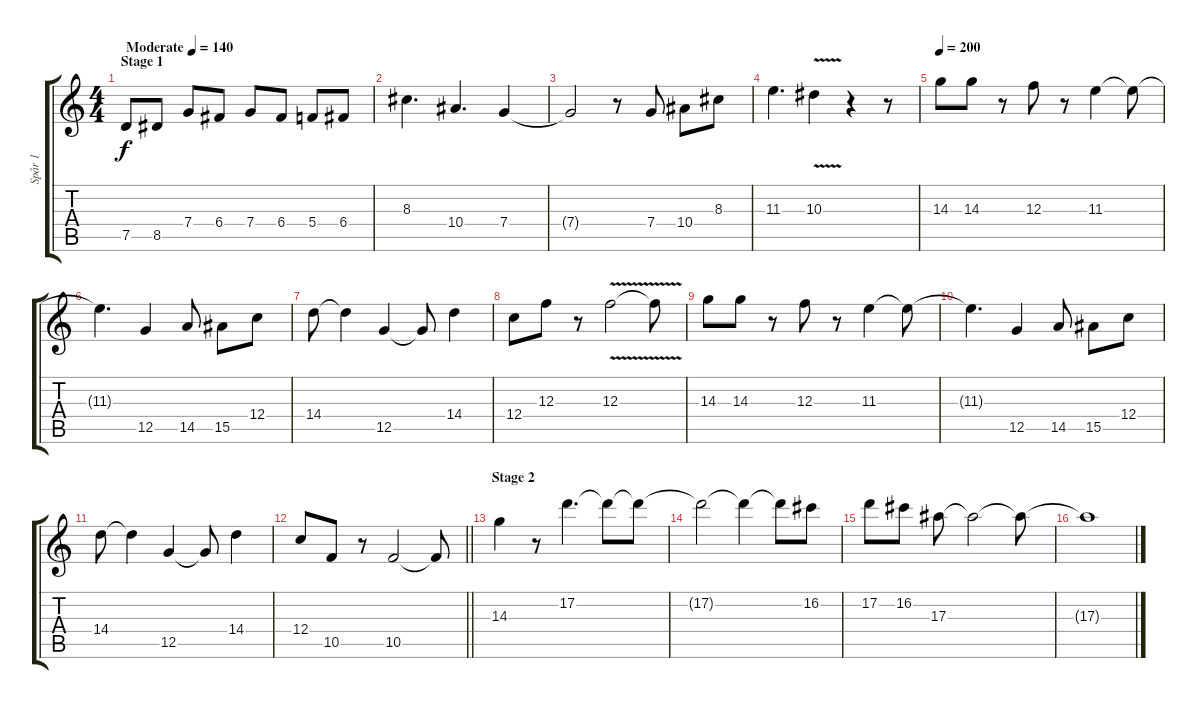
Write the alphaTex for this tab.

\track ("Spår 1" "Spår 1") {instrument distortionguitar}
\staff {score tabs}
\tuning (D4 A3 F3 C3 G2 D2) {hide}
\ts (4 4)
\section ("" "Stage 1")
\tempo (140 "Moderate")
\clef g2
\ks c
7.5.8{dy f instrument distortionguitar} 8.5.8 7.4.8 6.4.8 7.4.8 6.4.8 5.4.8 6.4.8 |
8.3.4{d} 10.4.4{d} 7.4.4 |
7.4{t}.2 r.8 7.4.8 10.4.8 8.3.8 |
11.3.4{d} 10.3{v}.4 r.4 r.8 |
\tempo 200
14.3.8 14.3.8 r.8 12.3.8 r.8 11.3.4 11.3{t}.8 |
11.3{t}.4{d} 12.5.4 14.5.8 15.5.8 12.4.8 |
14.4.8 14.4{t}.4 12.5.4 12.5{t}.8 14.4.4 |
12.4.8 12.3.8 r.8 12.3{v}.2 12.3{t}.8 |
14.3.8 14.3.8 r.8 12.3.8 r.8 11.3.4 11.3{t}.8 |
11.3{t}.4{d} 12.5.4 14.5.8 15.5.8 12.4.8 |
14.4.8 14.4{t}.4 12.5.4 12.5{t}.8 14.4.4 |
\barLineRight lightlight
12.4.8 10.5.8 r.8 10.5.2 10.5{t}.8 |
\section ("" "Stage 2")
14.3.4 r.8 17.2.4{d} 17.2{t}.8 17.2{t}.8 |
17.2{t}.2 17.2{t}.4 17.2{t}.8 16.2.8 |
17.2.8 16.2.8 17.3.8 17.3{t}.2 17.3{t}.8 |
17.3{t}.1
